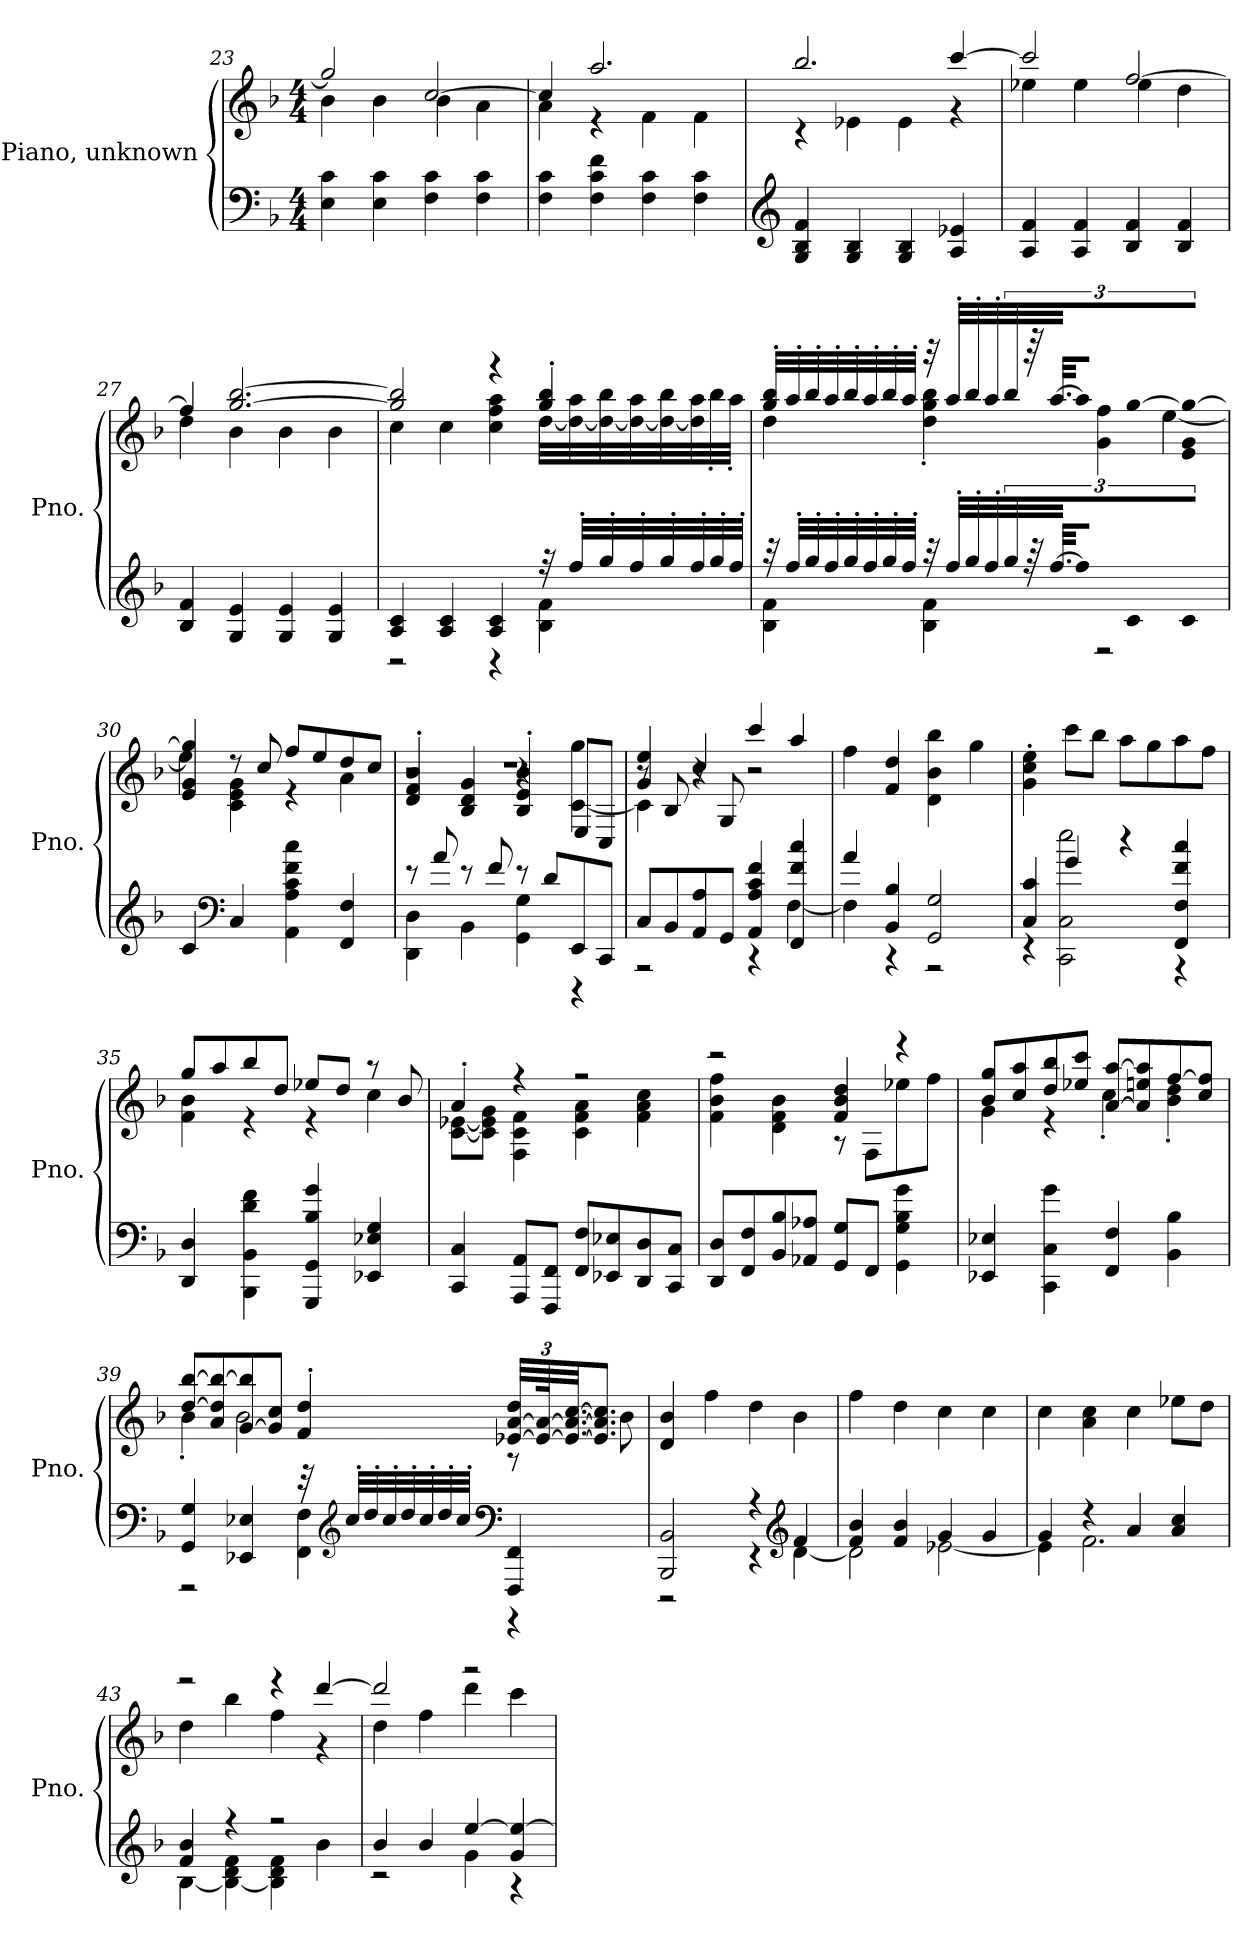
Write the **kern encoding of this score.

**kern	**kern
*part1	*part1
*staff2	*staff1
*I"Piano, unknown	*
*I'Pno.	*
!!LO:LB:g=z
*clefF4	*clefG2
*k[b-]	*k[b-]
*M4/4	*M4/4
=23	=23
*	*^
4E\ 4c\	2gg/]	4b-\
4E\ 4c\	.	4b-\
4F\ 4c\	[2cc/	4b-\
4F\ 4c\	.	4a\
=24	=24	=24
4F\ 4c\	4cc/]	4a\
4F\ 4c\ 4f\	2.aa/	4r
4F\ 4c\	.	4f\
4F\ 4c\	.	4f\
=25	=25	=25
*clefG2	*	*
4G/ 4B-/ 4f/	2.bb-/	4r
4G/ 4B-/	.	4e-X\
4G/ 4B-/	.	4e-\
4A/ 4e-X/	[4ccc/	4r
=26	=26	=26
4A/ 4f/	2ccc/]	4ee-X\
4A/ 4f/	.	4ee-\
4B-/ 4f/	[2ff/	4ee-\
4B-/ 4f/	.	4dd\
=27	=27	=27
4B-/ 4f/	4ff/]	4dd\
4G/ 4e/	[2.gg/ [2.bb-/	4b-\
4G/ 4e/	.	4b-\
4G/ 4e/	.	4b-\
!!LO:PB:g=z	!!
=28	=28	=28
*^	*	*
4A/ 4c/	2r	2gg/] 2bb-/]	4cc\
4A/ 4c/	.	.	4cc\
4A/ 4c/	4r	4r	4cc\ 4ff\ 4aa\
32r	4B-\ 4f\	4gg/' 4bb-/'	[32dd\LLL
32ff'/LLL	.	.	32dd\_ 32aa\
32gg'/	.	.	32dd\_ 32bb-\
32ff'/	.	.	32dd\_ 32aa\
32gg'/	.	.	32dd\_ 32bb-\
32ff'/	.	.	32dd\] 32aa\
32gg'/	.	.	32bb-'\
32ff'/JJJ	.	.	32aa'\JJJ
=29	=29	=29	=29
32r	4B-\ 4f\	32gg/' 32bb-/'LLL	4dd\
32ff'/LLL	.	32aa'/	.
32gg'/	.	32bb-'/	.
32ff'/	.	32aa'/	.
32gg'/	.	32bb-'/	.
32ff'/	.	32aa'/	.
32gg'/	.	32bb-'/	.
32ff'/JJJ	.	32aa'/JJJ	.
32r	4B-\ 4f\	32r	4dd\' 4gg\' 4bb-\'
32ff'/LLL	.	32aa'/LLL	.
32gg'/	.	32bb-'/	.
32ff'/	.	32aa'/	.
48gg/JJJ	.	48bb-/JJJ	.
96r	.	96r	.
[48.ff/KLL	.	[48.aa/KLL	.
16ff/JJ]	.	16aa/JJ]	.
4c/	2r	[4gg/	4g\ 4ff\
4c/	.	4e/ 4g/ 4gg/_	[4ee\
*v	*v	*	*
!!LO:LB:g=z	!!
=30	=30	=30
4c/	4e/ 4g/ 4gg/]	4ee\]
*clefF4	*	*
4C/	8r	4c\ 4e\ 4g\
.	8cc/	.
4AA\ 4A\ 4c\ 4f\ 4cc\	8ff/L	4r
.	8ee/	.
4FF/ 4F/	8dd/	4a\
.	8cc/J	.
=31	=31	=31
*^	*	*^
8r	4DD\ 4D\	1r	2r	4d/' 4f/' 4b-/'
8a/	.	.	.	.
8r	4BB-\	.	.	4B-/ 4d/ 4g/
8f/	.	.	.	.
8r	4GG\ 4G\	.	4r	4B-/' 4e/' 4b-/'
8d/L	.	.	.	.
8EE/	4r	.	[4c\ 4gg\	8E/L
8CC/J	.	.	.	8C/J
=32	=32	=32	=32	=32
8C/L	2r	4g/ 4ee/	4c\]	8r
8BB-/	.	.	.	8B-/
8AA/ 8A/	.	4cc/	4r	8r
8GG/J	.	.	.	8G/
4AA/ 4A/ 4c/ 4f/	4r	2r	2r	4ccc/
4FF/ 4f/ 4cc/	[4F\	.	.	4aa/
*	*	*v	*v	*v
=33	=33	=33
4a/	4F\]	4ff\
4BB-/ 4B-/	4r	4f/ 4dd/
2GG/ 2G/	2r	4d\ 4b-\ 4bb-\
.	.	4gg\
=34	=34	=34
4C/ 4c/	4r	4g\' 4cc\' 4ee\'
4g/	2CC\ 2C\ 2ee\	8ccc\L
.	.	8bb-\J
4r	.	8aa\L
.	.	8gg\
4FF/ 4F/ 4f/ 4cc/	4r	8aa\
.	.	8ff\J
*v	*v	*
!!LO:LB:g=z
=35	=35
*	*^
4DD/ 4D/	8gg/L	4f\ 4b-\
.	8aa/	.
4BBB-\ 4BB-\ 4d\ 4f\	8bb-/	4r
.	8dd/J	.
4GGG/ 4GG/ 4B-/ 4g/	8ee-X/L	4r
.	8dd/J	.
4EE-X/ 4E-X/ 4G/	8r	4cc\
.	8b-/	.
=36	=36	=36
4CC/ 4C/	4a'/	[8c\ [8e-X\L
.	.	8c\] 8e-\] 8g\J
8AAA/ 8AA/L	4r	4F\ 4c\ 4f\
8FFF/ 8FF/J	.	.
8FF/ 8F/L	2r	4c\ 4f\ 4a\
8EE-X/ 8E-X/	.	.
8DD/ 8D/	.	4f\ 4a\ 4cc\
8CC/ 8C/J	.	.
=37	=37	=37
8DD/ 8D/L	2r	4f\ 4b-\ 4ff\
8FF/ 8F/	.	.
8BB-/ 8B-/	.	4d\ 4f\ 4b-\
8AA-X/ 8A-X/J	.	.
8GG/ 8G/L	4f/ 4b-/ 4dd/	8r
8FF/J	.	8F\L
4GG\ 4G\ 4B-\ 4g\	4r	8ee-X\
.	.	8ff\J
=38	=38	=38
4EE-X/ 4E-X/	8b-/ 8gg/L	4g\
.	8cc/ 8aa/	.
4CC\ 4C\ 4g\	8dd/ 8bb-/	4r
.	8ee-X/ 8ccc/J	.
4FF/ 4F/	[8a/ [8aa/L	4cc'\
.	8a/] 8een/ 8aa/]	.
4BB-\ 4B-\	[8ff/	4b-\' 4dd\'
.	8cc/ 8ff/]J	.
!!LO:LB:g=z	!!
=39	=39	=39
*^	*	*
4GG/ 4G/	2r	[8dd/ [8bb-/L	4b-'\
.	.	8a/ 8dd/] 8bb-/_	.
4EE-X/ 4E-X/	.	[8g/ 8bb-/]	2b-\
.	.	8g/] 8cc/J	.
32r	4FF\ 4F\	4f/' 4dd/'	.
*clefG2	*	*	*
32cc'/LLL	.	.	.
32dd'/	.	.	.
32cc'/	.	.	.
32dd'/	.	.	.
32cc'/	.	.	.
32dd'/	.	.	.
32cc'/JJJ	.	.	.
*clefF4	*	*	*
*	*	*Xbrackettup	*
4FFF/ 4FF/	4r	[48e-X/ [48a/ 48dd/LLL	8r
.	.	96e-/_ 96a/_K	.
.	.	48.e-/_ 48.a/_ [48.cc/JJ	.
.	.	8.e-/] 8.a/] 8.cc/]J	.
.	.	.	8b-\
*	*	*v	*v
=40	=40	=40
2BBB-/ 2BB-/	2r	4d/ 4b-/
.	.	4ff\
4r	4r	4dd\
*clefG2	*	*
4f/	[4d\	4b-\
=41	=41	=41
4f/ 4b-/	2d\]	4ff\
4f/ 4b-/	.	4dd\
4g/	[2e-X\	4cc\
4g/	.	4cc\
=42	=42	=42
4g/	4e-\]	4cc\
4r	2.f\	4a\ 4cc\
4a/	.	4cc\
4a/ 4cc/	.	8ee-X\L
.	.	8dd\J
!!LO:LB:g=z
=43	=43	=43
*	*	*^
4f/ 4b-/	[4B-\	2r	4dd\
4r	4B-\_ 4d\ 4f\	.	4bb-\
2r	4B-\] 4d\ 4f\	4r	4ff\
.	4b-\	[4ddd/	4r
=44	=44	=44	=44
4b-/	2r	2ddd/]	4dd\
4b-/	.	.	4ff\
[4ee/	4g\	2r	4ddd\
4g/ 4ee/_	4r	.	4ccc\
*v	*v	*	*
*	*v	*v
=	=
*-	*-
